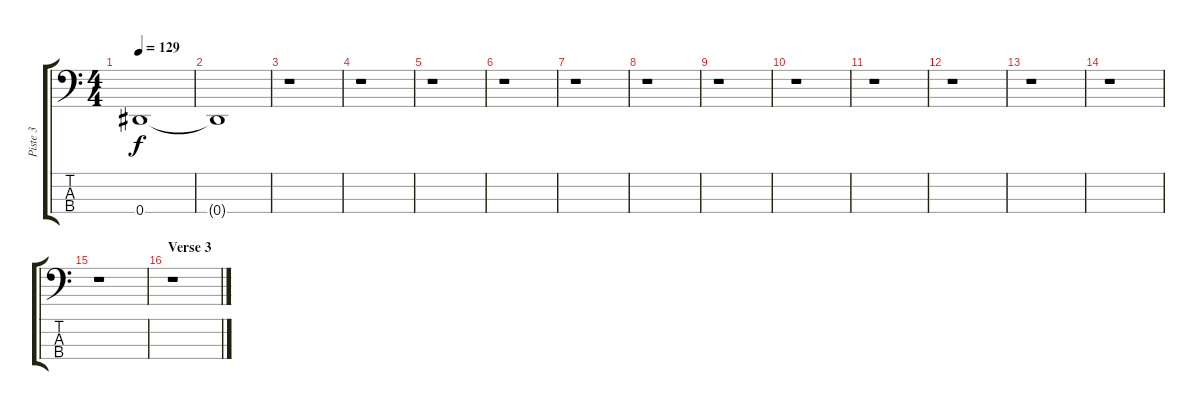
\track ("Piste 3" "Piste 3") {instrument electricbasspick}
\staff {score tabs}
\tuning (Gb2 Db2 Ab1 Eb1) {hide}
\ts (4 4)
\tempo 129
\clef f4
\ks c
0.4{t}.1{dy f} |
0.4{t}.1 |
r.1 |
r.1 |
r.1 |
r.1 |
r.1 |
r.1 |
r.1 |
r.1 |
r.1 |
r.1 |
r.1 |
r.1 |
r.1 |
\section ("" "Verse 3")
r.1
